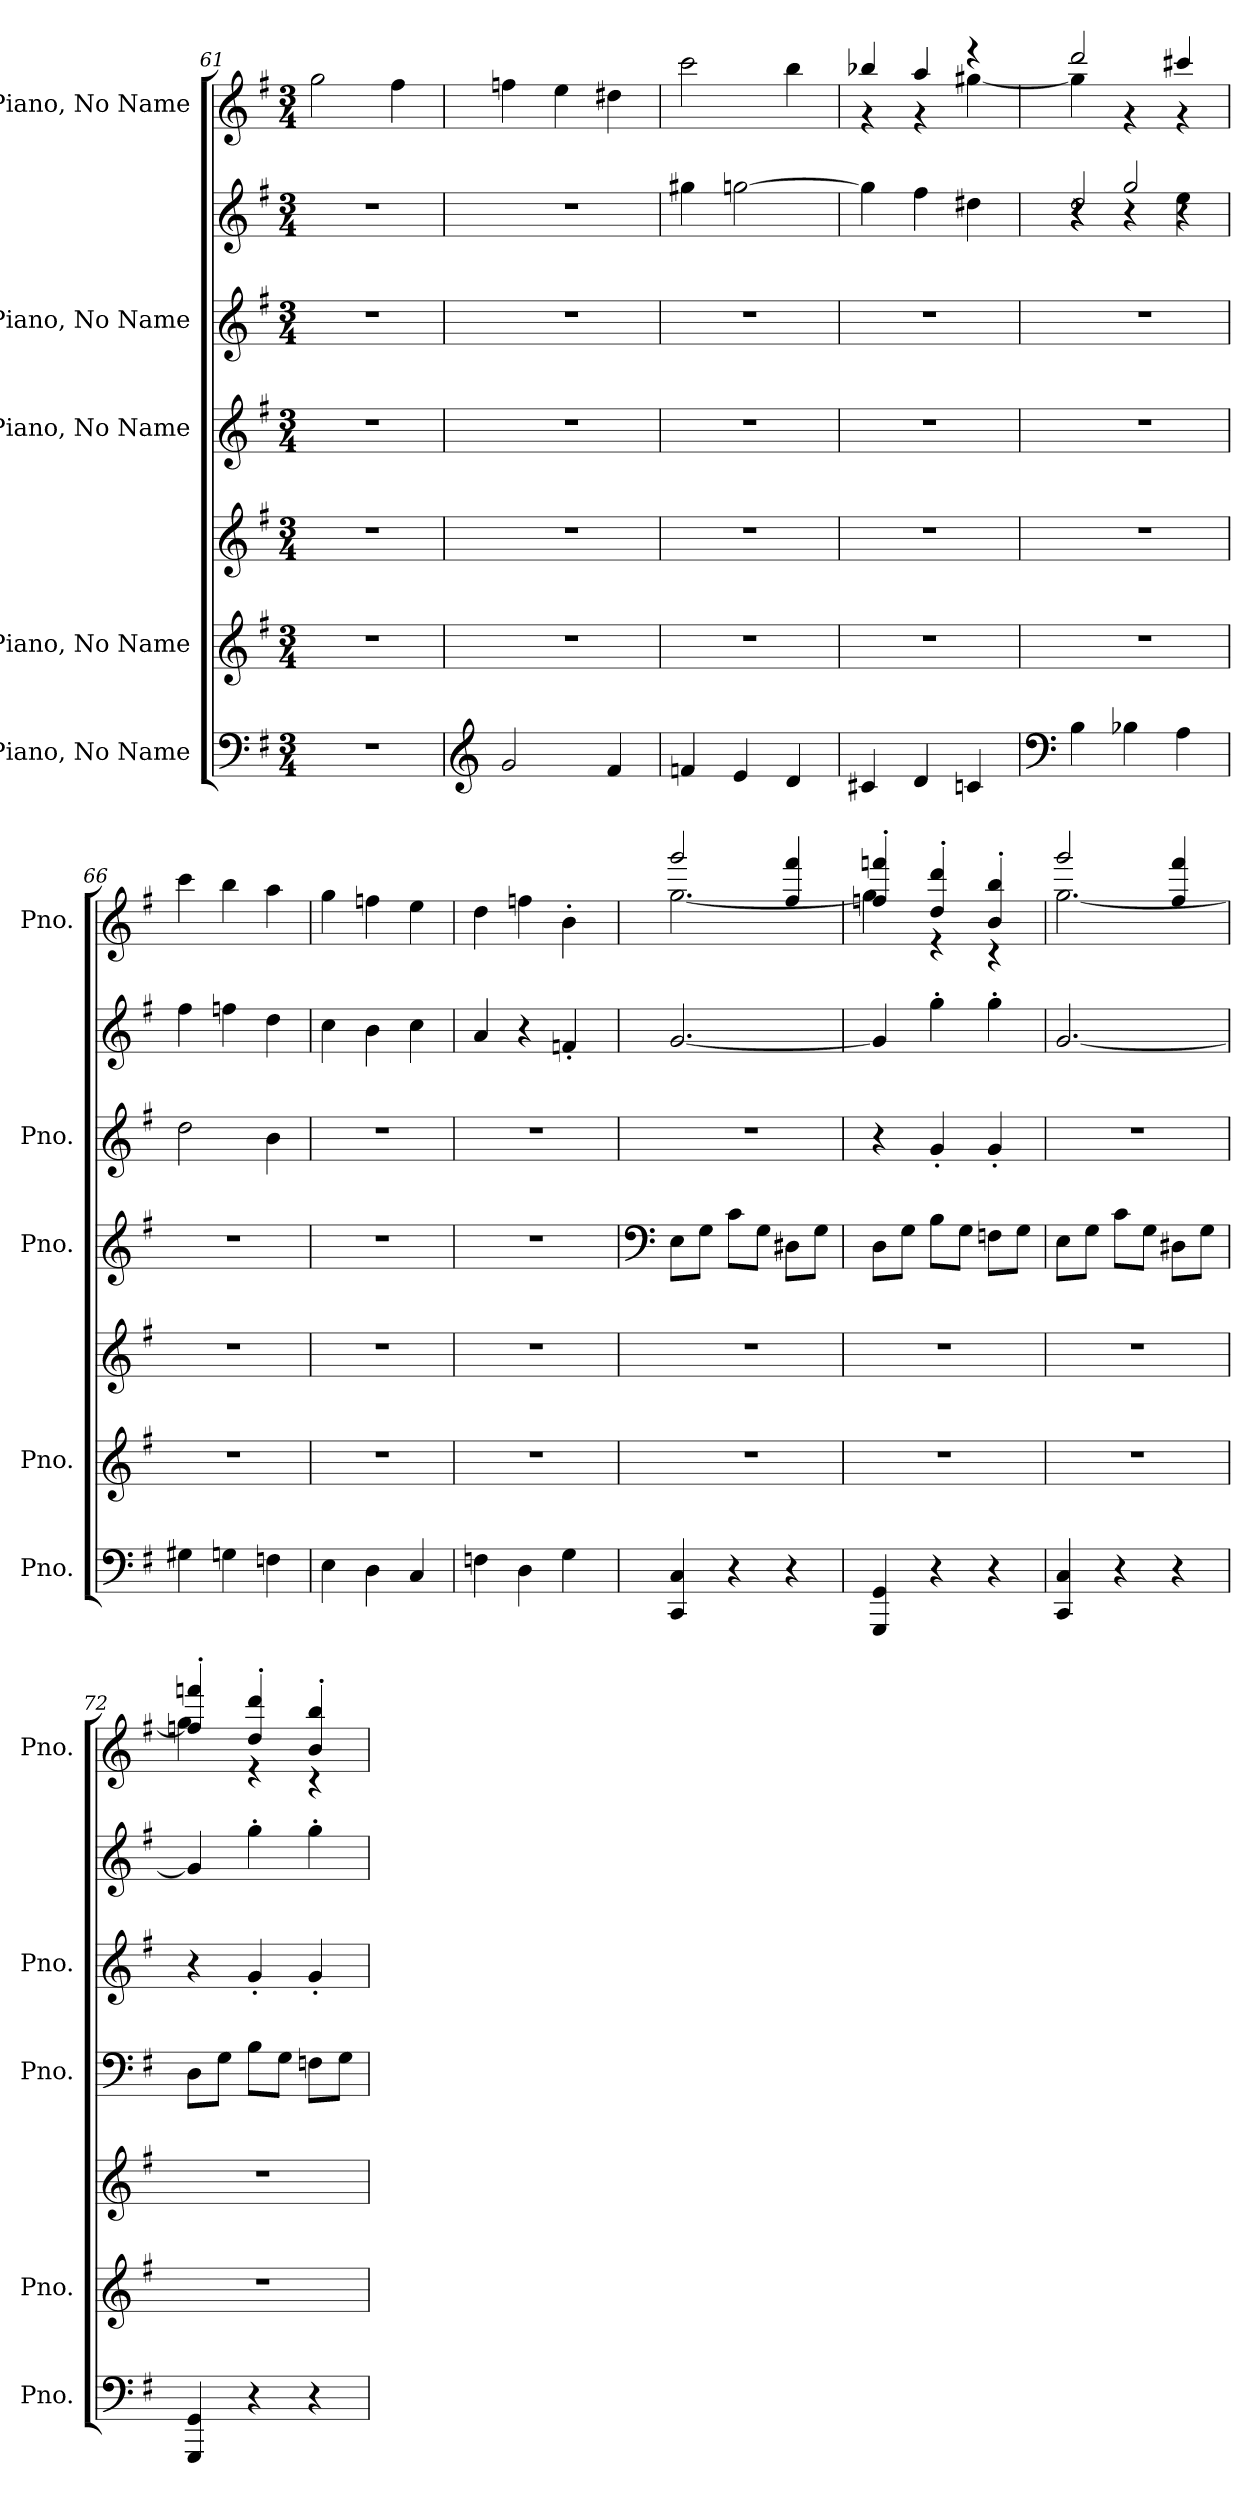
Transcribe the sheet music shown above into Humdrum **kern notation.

**kern	**kern	**kern	**kern	**kern	**kern	**kern
*part5	*part4	*part4	*part3	*part2	*part2	*part1
*staff7	*staff6	*staff5	*staff4	*staff3	*staff2	*staff1
*I"Piano, No Name	*I"Piano, No Name	*	*I"Piano, No Name	*I"Piano, No Name	*	*I"Piano, No Name
*I'Pno.	*I'Pno.	*	*I'Pno.	*I'Pno.	*	*I'Pno.
*clefF4	*clefG2	*clefG2	*clefG2	*clefG2	*clefG2	*clefG2
*k[f#]	*k[f#]	*k[f#]	*k[f#]	*k[f#]	*k[f#]	*k[f#]
*M3/4	*M3/4	*M3/4	*M3/4	*M3/4	*M3/4	*M3/4
*MM150	*MM150	*MM150	*MM150	*MM150	*MM150	*MM150
=61	=61	=61	=61	=61	=61	=61
2.r	2.r	2.r	2.r	2.r	2.r	2gg\
.	.	.	.	.	.	4ff#\
=62	=62	=62	=62	=62	=62	=62
*clefG2	*	*	*	*	*	*
2g/	2.r	2.r	2.r	2.r	2.r	4ffn\
.	.	.	.	.	.	4ee\
4f#/	.	.	.	.	.	4dd#X\
=63	=63	=63	=63	=63	=63	=63
4fn/	2.r	2.r	2.r	2.r	4gg#X\	2ccc\
4e/	.	.	.	.	[2ggn\	.
4d/	.	.	.	.	.	4bb\
=64	=64	=64	=64	=64	=64	=64
*	*	*	*	*	*	*^
4c#X/	2.r	2.r	2.r	2.r	4gg\]	4bb-X/	4r
4d/	.	.	.	.	4ff#\	4aa/	4r
4cn/	.	.	.	.	4dd#X\	4r	[4gg#X\
!!LO:PB:g=z	!!
=65	=65	=65	=65	=65	=65	=65	=65
*clefF4	*	*	*	*	*	*	*
*	*	*	*	*	*^	*	*
*	*	*	*	*	*	*^	*	*
4B\	2.r	2.r	2.r	2.r	4r	4r	2dd/	2ddd/	4gg#\]
4B-X\	.	.	.	.	2gg/	4r	.	.	4r
4A\	.	.	.	.	.	4ee\	4r	4ccc#X/	4r
*	*	*	*	*	*v	*v	*v	*	*
*	*	*	*	*	*	*v	*v
=66	=66	=66	=66	=66	=66	=66
4G#X\	2.r	2.r	2.r	2dd\	4ff#\	4ccc\
4Gn\	.	.	.	.	4ffn\	4bb\
4Fn\	.	.	.	4b\	4dd\	4aa\
=67	=67	=67	=67	=67	=67	=67
4E\	2.r	2.r	2.r	2.r	4cc\	4gg\
4D\	.	.	.	.	4b\	4ffn\
4C/	.	.	.	.	4cc\	4ee\
=68	=68	=68	=68	=68	=68	=68
*	*	*	*	*	*	*^
4Fn\	2.r	2.r	2.r	2.r	4a/	4dd\	2ryy
4D\	.	.	.	.	4r	4ffn\	.
4G\	.	.	.	.	4fn'/	4b'\	8.ryy
*	*	*	*	*	*	*MM149	*
.	.	.	.	.	.	.	16ryy
=69	=69	=69	=69	=69	=69	=69	=69
*	*	*	*clefF4	*	*	*	*
*	*	*	*	*	*	*MM150	*
4CC/ 4C/	2.r	2.r	8E\L	2.r	[2.g/	2ggg/	[2.gg\
.	.	.	8G\J	.	.	.	.
4r	.	.	8c\L	.	.	.	.
.	.	.	8G\J	.	.	.	.
4r	.	.	8D#X\L	.	.	4ff#/ 4fff#/	.
.	.	.	8G\J	.	.	.	.
=70	=70	=70	=70	=70	=70	=70	=70
4GGG/ 4GG/	2.r	2.r	8D\L	4r	4g/]	4ffn/' 4fffn/'	4gg\]
.	.	.	8G\J	.	.	.	.
4r	.	.	8B\L	4g'/	4gg'\	4dd/' 4ddd/'	4r
.	.	.	8G\J	.	.	.	.
4r	.	.	8Fn\L	4g'/	4gg'\	4b/' 4bb/'	4r
.	.	.	8G\J	.	.	.	.
=71	=71	=71	=71	=71	=71	=71	=71
4CC/ 4C/	2.r	2.r	8E\L	2.r	[2.g/	2ggg/	[2.gg\
.	.	.	8G\J	.	.	.	.
4r	.	.	8c\L	.	.	.	.
.	.	.	8G\J	.	.	.	.
4r	.	.	8D#X\L	.	.	4ff#/ 4fff#/	.
.	.	.	8G\J	.	.	.	.
!!LO:PB:g=z	!!
=72	=72	=72	=72	=72	=72	=72	=72
4GGG/ 4GG/	2.r	2.r	8D\L	4r	4g/]	4ffn/' 4fffn/'	4gg\]
.	.	.	8G\J	.	.	.	.
4r	.	.	8B\L	4g'/	4gg'\	4dd/' 4ddd/'	4r
.	.	.	8G\J	.	.	.	.
4r	.	.	8Fn\L	4g'/	4gg'\	4b/' 4bb/'	4r
.	.	.	8G\J	.	.	.	.
*	*	*	*	*	*	*v	*v
=	=	=	=	=	=	=
*-	*-	*-	*-	*-	*-	*-
